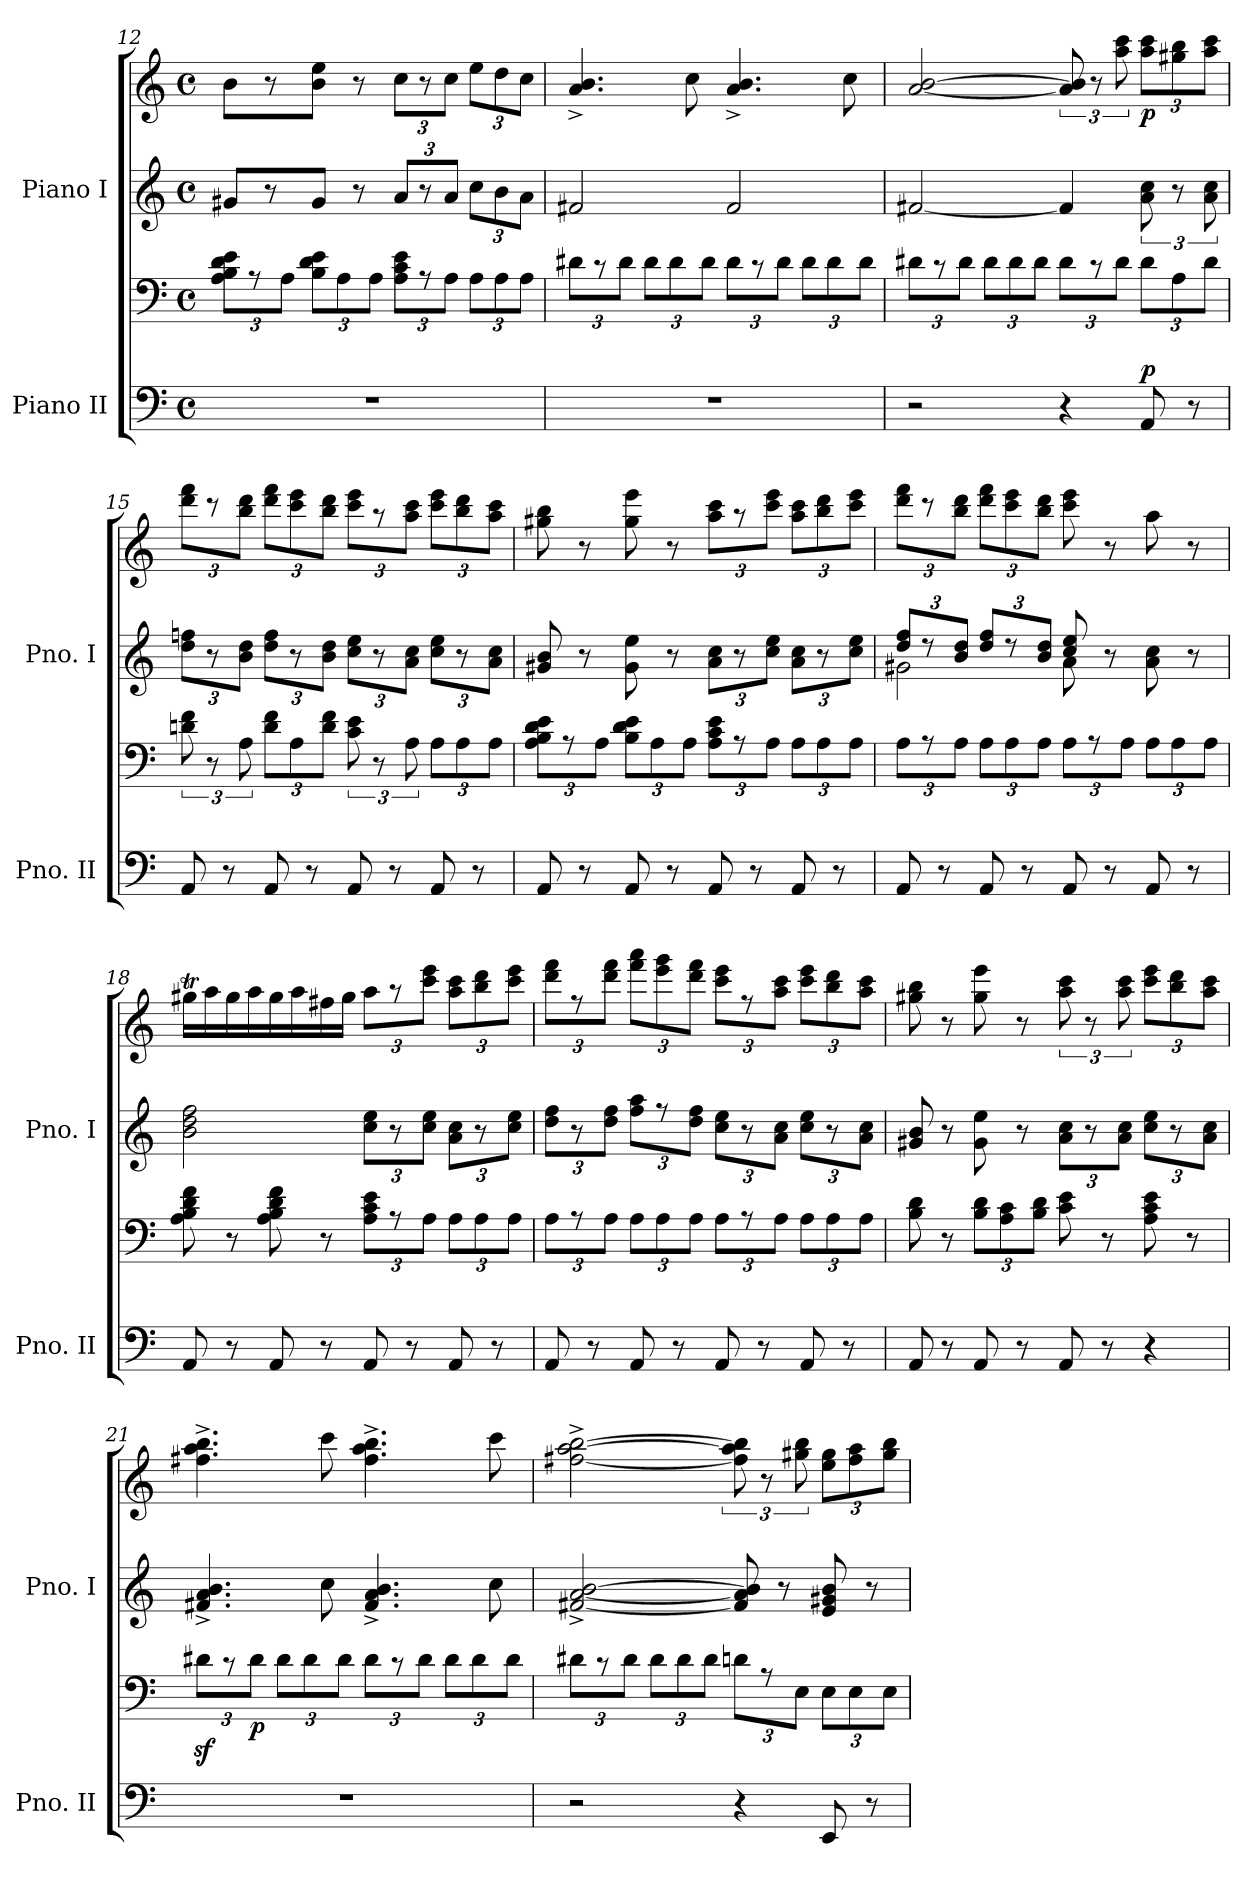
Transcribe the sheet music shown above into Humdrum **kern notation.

**kern	**kern	**dynam	**kern	**kern	**dynam
*part2	*part2	*part2	*part1	*part1	*part1
*staff4	*staff3	*staff3/4	*staff2	*staff1	*staff1/2
*I"Piano II	*	*	*I"Piano I	*	*
*I'Pno. II	*	*	*I'Pno. I	*	*
*clefF4	*clefF4	*	*clefG2	*clefG2	*
*k[]	*k[]	*	*k[]	*k[]	*
*M4/4	*M4/4	*	*M4/4	*M4/4	*
*met(c)	*met(c)	*	*met(c)	*met(c)	*
=12	=12	=12	=12	=12	=12
1r	12A\ 12B\ 12d\ 12e\L	.	8g#X/L	8b\L	.
.	12r	.	.	.	.
.	.	.	8r	8r	.
.	12A\J	.	.	.	.
*	*Xbrackettup	*	*	*	*
.	12B\ 12d\ 12e\L	.	8g#/J	8b\ 8ee\J	.
.	12A\	.	.	.	.
.	.	.	8r	8r	.
.	12A\J	.	.	.	.
*	*brackettup	*	*	*	*
.	12A\ 12c\ 12e\L	.	12a/L	12cc\L	.
.	12r	.	12r	12r	.
.	12A\J	.	12a/J	12cc\J	.
*	*Xbrackettup	*	*Xbrackettup	*Xbrackettup	*
.	12A\L	.	12cc\L	12ee\L	.
.	12A\	.	12b\	12dd\	.
.	12A\J	.	12a\J	12cc\J	.
=13	=13	=13	=13	=13	=13
*	*brackettup	*	*	*	*
1r	12d#X\L	.	2f#X/	4.a/^ 4.b/^	.
.	12r	.	.	.	.
.	12d#\J	.	.	.	.
*	*Xbrackettup	*	*	*	*
.	12d#\L	.	.	.	.
.	12d#\	.	.	.	.
.	.	.	.	8cc\	.
.	12d#\J	.	.	.	.
*	*brackettup	*	*	*	*
.	12d#\L	.	2f#/	4.a/^ 4.b/^	.
.	12r	.	.	.	.
.	12d#\J	.	.	.	.
*	*Xbrackettup	*	*	*	*
.	12d#\L	.	.	.	.
.	12d#\	.	.	.	.
.	.	.	.	8cc\	.
.	12d#\J	.	.	.	.
!!LO:PB:g=z
=14	=14	=14	=14	=14	=14
*	*brackettup	*	*	*	*
2r	12d#X\L	.	[2f#X/	[2a/ [2b/	.
.	12r	.	.	.	.
.	12d#\J	.	.	.	.
*	*Xbrackettup	*	*	*	*
.	12d#\L	.	.	.	.
.	12d#\	.	.	.	.
.	12d#\J	.	.	.	.
*	*brackettup	*	*	*brackettup	*
4r	12d#\L	.	4f#/]	12a/] 12b/]	.
.	12r	.	.	12r	.
.	12d#\J	.	.	12aa\ 12ccc\	.
*	*Xbrackettup	*	*brackettup	*Xbrackettup	*
!	!	!LO:DY:a=2	!	!	!LO:DY:b
8AA/	12d#\L	p	12a\ 12cc\	12aa\ 12ccc\L	p
.	12A\	.	12r	12gg#X\ 12bb\	.
8r	.	.	.	.	.
.	12d#\J	.	12a\ 12cc\	12aa\ 12ccc\J	.
=15	=15	=15	=15	=15	=15
*	*brackettup	*	*	*brackettup	*
8AA/	12dn\ 12f\	.	12dd\ 12ffn\L	12ddd\ 12fff\L	.
.	12r	.	12r	12r	.
8r	.	.	.	.	.
.	12A\	.	12b\ 12dd\J	12bb\ 12ddd\J	.
*	*Xbrackettup	*	*	*Xbrackettup	*
8AA/	12d\ 12f\L	.	12dd\ 12ff\L	12ddd\ 12fff\L	.
.	12A\	.	12r	12ccc\ 12eee\	.
8r	.	.	.	.	.
.	12d\ 12f\J	.	12b\ 12dd\J	12bb\ 12ddd\J	.
*	*brackettup	*	*	*brackettup	*
8AA/	12c\ 12e\	.	12cc\ 12ee\L	12ccc\ 12eee\L	.
.	12r	.	12r	12r	.
8r	.	.	.	.	.
.	12A\	.	12a\ 12cc\J	12aa\ 12ccc\J	.
*	*Xbrackettup	*	*	*Xbrackettup	*
8AA/	12A\L	.	12cc\ 12ee\L	12ccc\ 12eee\L	.
.	12A\	.	12r	12bb\ 12ddd\	.
8r	.	.	.	.	.
.	12A\J	.	12a\ 12cc\J	12aa\ 12ccc\J	.
=16	=16	=16	=16	=16	=16
*	*brackettup	*	*	*	*
8AA/	12A\ 12B\ 12d\ 12e\L	.	8g#X/ 8b/	8gg#X\ 8bb\	.
.	12r	.	.	.	.
8r	.	.	8r	8r	.
.	12A\J	.	.	.	.
*	*Xbrackettup	*	*	*	*
8AA/	12B\ 12d\ 12e\L	.	8g#\ 8ee\	8gg#\ 8eee\	.
.	12A\	.	.	.	.
8r	.	.	8r	8r	.
.	12A\J	.	.	.	.
*	*brackettup	*	*	*brackettup	*
8AA/	12A\ 12c\ 12e\L	.	12a\ 12cc\L	12aa\ 12ccc\L	.
.	12r	.	12r	12r	.
8r	.	.	.	.	.
.	12A\J	.	12cc\ 12ee\J	12ccc\ 12eee\J	.
*	*Xbrackettup	*	*	*Xbrackettup	*
8AA/	12A\L	.	12a\ 12cc\L	12aa\ 12ccc\L	.
.	12A\	.	12r	12bb\ 12ddd\	.
8r	.	.	.	.	.
.	12A\J	.	12cc\ 12ee\J	12ccc\ 12eee\J	.
!!LO:LB:g=z
=17	=17	=17	=17	=17	=17
*	*brackettup	*	*	*brackettup	*
*	*	*	*^	*	*
8AA/	12A\L	.	12dd/ 12ff/L	2g#X\	12ddd\ 12fff\L	.
.	12r	.	12r	.	12r	.
8r	.	.	.	.	.	.
.	12A\J	.	12b/ 12dd/J	.	12bb\ 12ddd\J	.
*	*Xbrackettup	*	*	*	*Xbrackettup	*
8AA/	12A\L	.	12dd/ 12ff/L	.	12ddd\ 12fff\L	.
.	12A\	.	12r	.	12ccc\ 12eee\	.
8r	.	.	.	.	.	.
.	12A\J	.	12b/ 12dd/J	.	12bb\ 12ddd\J	.
*	*brackettup	*	*	*	*	*
8AA/	12A\L	.	8cc/ 8ee/	8a\	8ccc\ 8eee\	.
.	12r	.	.	.	.	.
8r	.	.	8r	8ryy	8r	.
.	12A\J	.	.	.	.	.
*	*Xbrackettup	*	*	*	*	*
8AA/	12A\L	.	8a\ 8cc\	4rgyy	8aa\	.
.	12A\	.	.	.	.	.
8r	.	.	8r	.	8r	.
.	12A\J	.	.	.	.	.
*	*	*	*v	*v	*	*
=18	=18	=18	=18	=18	=18
8AA/	8A\ 8B\ 8d\ 8f\	.	2b\ 2dd\ 2ff\	16gg#Xt!\LL	.
.	.	.	.	16aa!\	.
8r	8r	.	.	16gg#!\	.
.	.	.	.	16aa!\	.
8AA/	8A\ 8B\ 8d\ 8f\	.	.	16gg#!\	.
.	.	.	.	16aa!\	.
8r	8r	.	.	16ff#X!\	.
.	.	.	.	16gg#!\JJ	.
*	*brackettup	*	*	*brackettup	*
8AA/	12A\ 12c\ 12e\L	.	12cc\ 12ee\L	12aa\L	.
.	12r	.	12r	12r	.
8r	.	.	.	.	.
.	12A\J	.	12cc\ 12ee\J	12ccc\ 12eee\J	.
*	*Xbrackettup	*	*	*Xbrackettup	*
8AA/	12A\L	.	12a\ 12cc\L	12aa\ 12ccc\L	.
.	12A\	.	12r	12bb\ 12ddd\	.
8r	.	.	.	.	.
.	12A\J	.	12cc\ 12ee\J	12ccc\ 12eee\J	.
=19	=19	=19	=19	=19	=19
*	*brackettup	*	*	*brackettup	*
8AA/	12A\L	.	12dd\ 12ff\L	12ddd\ 12fff\L	.
.	12r	.	12r	12rff	.
8r	.	.	.	.	.
.	12A\J	.	12dd\ 12ff\J	12ddd\ 12fff\J	.
*	*Xbrackettup	*	*	*Xbrackettup	*
8AA/	12A\L	.	12ff\ 12aa\L	12fff\ 12aaa\L	.
.	12A\	.	12r	12eee\ 12ggg\	.
8r	.	.	.	.	.
.	12A\J	.	12dd\ 12ff\J	12ddd\ 12fff\J	.
*	*brackettup	*	*	*brackettup	*
8AA/	12A\L	.	12cc\ 12ee\L	12ccc\ 12eee\L	.
.	12r	.	12r	12rff	.
8r	.	.	.	.	.
.	12A\J	.	12a\ 12cc\J	12aa\ 12ccc\J	.
*	*Xbrackettup	*	*	*Xbrackettup	*
8AA/	12A\L	.	12cc\ 12ee\L	12ccc\ 12eee\L	.
.	12A\	.	12r	12bb\ 12ddd\	.
8r	.	.	.	.	.
.	12A\J	.	12a\ 12cc\J	12aa\ 12ccc\J	.
!!LO:LB:g=z
=20	=20	=20	=20	=20	=20
8AA/	8B\ 8d\	.	8g#X/ 8b/	8gg#X\ 8bb\	.
8r	8r	.	8r	8r	.
8AA/	12B\ 12d\L	.	8g#\ 8ee\	8gg#\ 8eee\	.
.	12A\ 12c\	.	.	.	.
8r	.	.	8r	8r	.
.	12B\ 12d\J	.	.	.	.
*	*	*	*	*brackettup	*
8AA/	8c\ 8e\	.	12a\ 12cc\L	12aa\ 12ccc\	.
.	.	.	12r	12r	.
8r	8r	.	.	.	.
.	.	.	12a\ 12cc\J	12aa\ 12ccc\	.
*	*	*	*	*Xbrackettup	*
4r	8A\ 8c\ 8e\	.	12cc\ 12ee\L	12ccc\ 12eee\L	.
.	.	.	12r	12bb\ 12ddd\	.
.	8r	.	.	.	.
.	.	.	12a\ 12cc\J	12aa\ 12ccc\J	.
=21	=21	=21	=21	=21	=21
*	*brackettup	*	*	*	*
1r	12d#Xz<\L	.	4.f#X/^ 4.a/^ 4.b/^	4.ff#X\^ 4.aa\^ 4.bb\^	.
.	12r	.	.	.	.
!	!	!LO:DY:b	!	!	!
.	12d#\J	p	.	.	.
*	*Xbrackettup	*	*	*	*
.	12d#\L	.	.	.	.
.	12d#\	.	.	.	.
.	.	.	8cc\	8ccc\	.
.	12d#\J	.	.	.	.
*	*brackettup	*	*	*	*
.	12d#\L	.	4.f#/^ 4.a/^ 4.b/^	4.ff#\^ 4.aa\^ 4.bb\^	.
.	12r	.	.	.	.
.	12d#\J	.	.	.	.
*	*Xbrackettup	*	*	*	*
.	12d#\L	.	.	.	.
.	12d#\	.	.	.	.
.	.	.	8cc\	8ccc\	.
.	12d#\J	.	.	.	.
=22	=22	=22	=22	=22	=22
*	*brackettup	*	*	*	*
2r	12d#X\L	.	[2f#X/^ [2a/^ [2b/^	[2ff#X\^ [2aa\^ [2bb\^	.
.	12r	.	.	.	.
.	12d#\J	.	.	.	.
*	*Xbrackettup	*	*	*	*
.	12d#\L	.	.	.	.
.	12d#\	.	.	.	.
.	12d#\J	.	.	.	.
*	*brackettup	*	*	*brackettup	*
4r	12dn\L	.	8f#/] 8a/] 8b/]	12ff#\] 12aa\] 12bb\]	.
.	12r	.	.	12r	.
.	.	.	8r	.	.
.	12E\J	.	.	12gg#X\ 12bb\	.
*	*Xbrackettup	*	*	*Xbrackettup	*
8EE/	12E\L	.	8e/ 8g#X/ 8b/	12ee\ 12gg#\L	.
.	12E\	.	.	12ff#\ 12aa\	.
8r	.	.	8r	.	.
.	12E\J	.	.	12gg#\ 12bb\J	.
=	=	=	=	=	=
*-	*-	*-	*-	*-	*-
